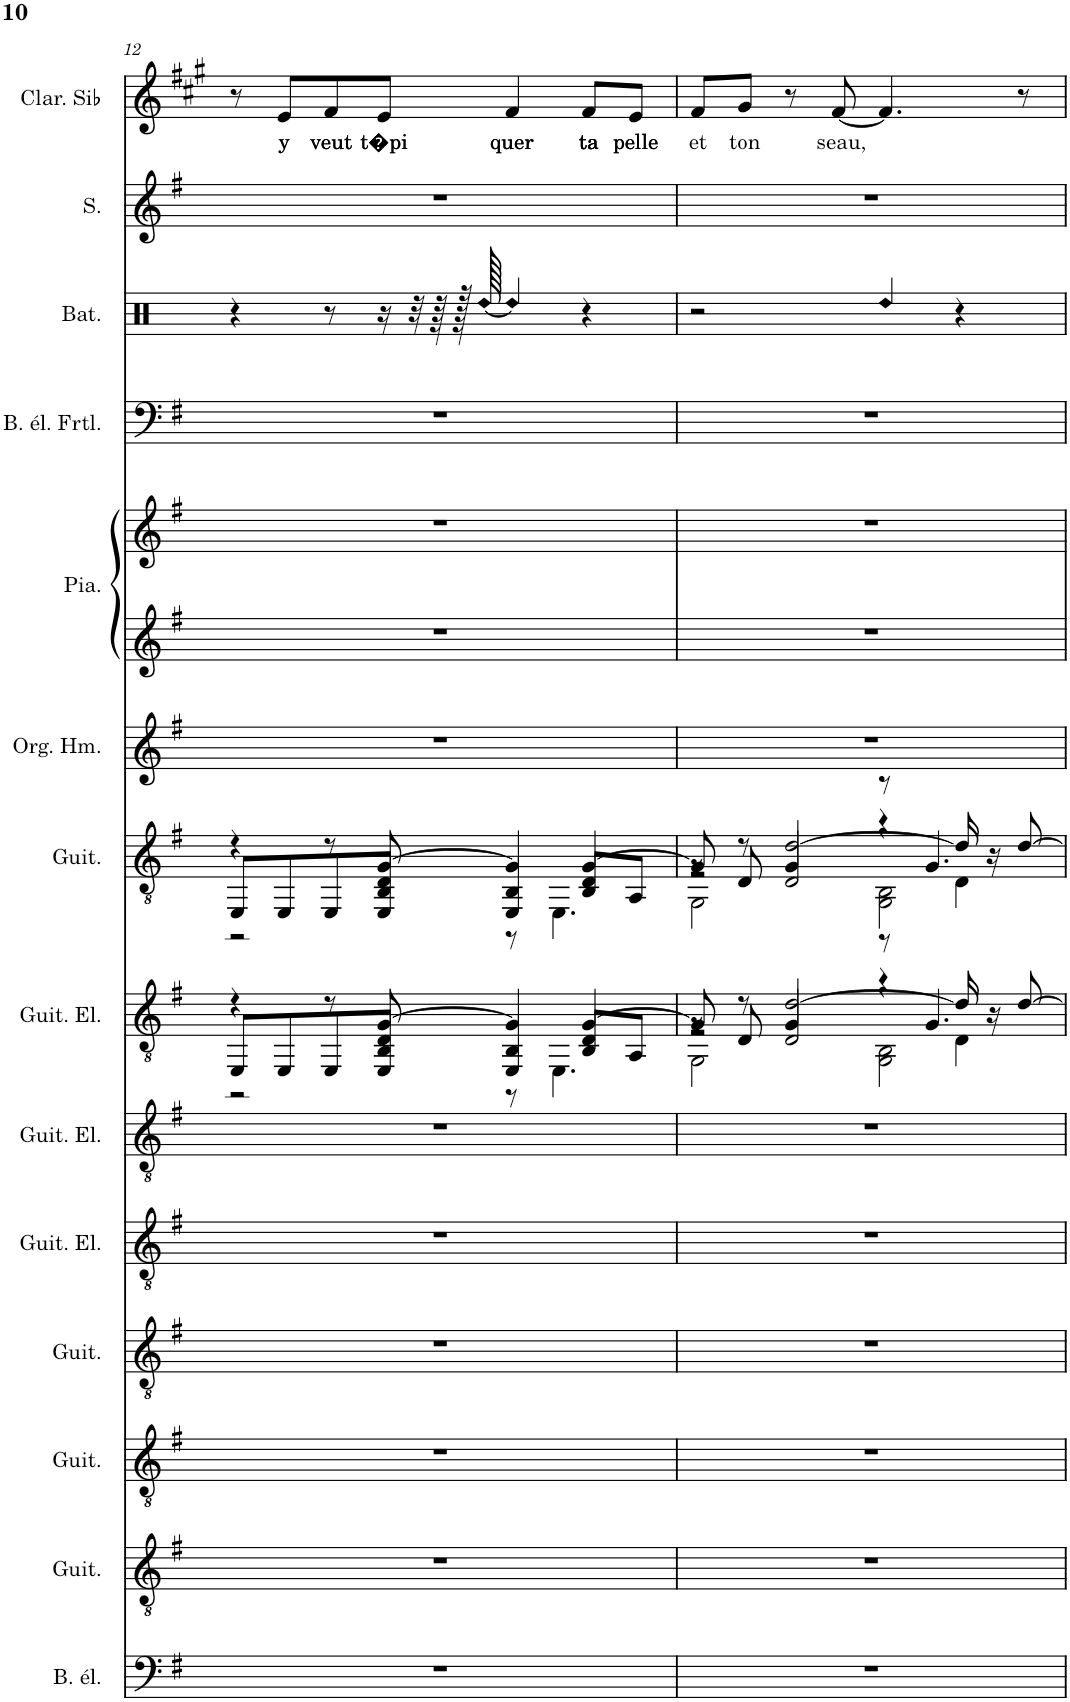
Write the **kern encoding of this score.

**kern	**kern	**kern	**kern	**kern	**kern	**kern	**kern	**kern	**kern	**kern	**kern	**kern	**kern	**kern	**text
*part14	*part13	*part12	*part11	*part10	*part9	*part8	*part7	*part6	*part5	*part5	*part4	*part3	*part2	*part1	*part1
*staff15	*staff14	*staff13	*staff12	*staff11	*staff10	*staff9	*staff8	*staff7	*staff6	*staff5	*staff4	*staff3	*staff2	*staff1	*staff1
*I"Basse électrique à 6 cordes, Harmoniques	*I"Guitare acoustique, �cho 2	*I"Guitare acoustique, �cho 1	*I"Guitare acoustique, Guitare 5	*I"Guitare électrique, Guitare 4	*I"Guitare électrique, Guitare 3	*I"Guitare électrique, Guitare 2	*I"Guitare acoustique, Guitare 1	*I"Orgue Hammond, Clavier 2	*I"Piano, Clavier 1	*	*I"Basse électrique fretless, Basse	*I"Batterie, Batterie	*I"Soprano, Choeurs	*I"Clarinette en Sib	*
*I'B. él.	*I'Guit.	*I'Guit.	*I'Guit.	*I'Guit. El.	*I'Guit. El.	*I'Guit. El.	*I'Guit.	*I'Org. Hm.	*I'Pia.	*	*I'B. él. Frtl.	*I'Bat.	*I'S.	*I'Clar. Sib	*
!!LO:PB:g=z
*clefF4	*clefGv2	*clefGv2	*clefGv2	*clefGv2	*clefGv2	*clefGv2	*clefGv2	*clefG2	*clefG2	*clefG2	*clefF4	*clefX	*clefG2	*clefG2	*
*Trd7c12	*	*	*	*	*	*	*	*	*	*	*Trd7c12	*	*	*Trd1c2	*
*k[f#]	*k[f#]	*k[f#]	*k[f#]	*k[f#]	*k[f#]	*k[f#]	*k[f#]	*k[f#]	*k[f#]	*k[f#]	*k[f#]	*k[]	*k[f#]	*k[f#c#g#]	*
*M4/4	*M4/4	*M4/4	*M4/4	*M4/4	*M4/4	*M4/4	*M4/4	*M4/4	*M4/4	*M4/4	*M4/4	*M4/4	*M4/4	*M4/4	*
=12	=12	=12	=12	=12	=12	=12	=12	=12	=12	=12	=12	=12	=12	=12	=12
*	*	*	*	*	*	*^	*^	*	*	*	*	*	*	*	*
*	*	*	*	*	*	*	*^	*	*^	*	*	*	*	*	*	*	*
1r	1r	1r	1r	1r	1r	4r	8EE/L	2r	4r	8EE/L	2r	1r	1r	1r	1r	4r	1r	8r	.
!	!	!	!	!	!	!	!	!	!	!	!	!	!	!	!	!	!	!	!LO:LY:b
.	.	.	.	.	.	.	8EE/	.	.	8EE/	.	.	.	.	.	.	.	8e/L	y
!	!	!	!	!	!	!	!	!	!	!	!	!	!	!	!	!	!	!	!LO:LY:b
.	.	.	.	.	.	8r	8EE/	.	8r	8EE/	.	.	.	.	.	8r	.	8f#/	veut
!	!	!	!	!	!	!	!	!	!	!	!	!	!	!	!	!	!	!	!LO:LY:b
.	.	.	.	.	.	[8G/	8EE/ 8BB/ 8D/J	.	[8G/	8EE/ 8BB/ 8D/J	.	.	.	.	.	16r	.	8e/J	t�pi
.	.	.	.	.	.	.	.	.	.	.	.	.	.	.	.	32r	.	.	.
.	.	.	.	.	.	.	.	.	.	.	.	.	.	.	.	64r	.	.	.
.	.	.	.	.	.	.	.	.	.	.	.	.	.	.	.	128r	.	.	.
!	!	!	!	!	!	!	!	!	!	!	!	!	!	!	!	!LO:N:head=diamond	!	!	!
.	.	.	.	.	.	.	.	.	.	.	.	.	.	.	.	[128Rdd/	.	.	.
!	!	!	!	!	!	!	!	!	!	!	!	!	!	!	!	!LO:N:head=diamond	!	!	!LO:LY:b
.	.	.	.	.	.	4G/]	4EE/ 4BB/	8r	4G/]	4EE/ 4BB/	8r	.	.	.	.	4Rdd/]	.	4f#/	quer
.	.	.	.	.	.	.	.	4.EE\	.	.	4.EE\	.	.	.	.	.	.	.	.
!	!	!	!	!	!	!	!	!	!	!	!	!	!	!	!	!	!	!	!LO:LY:b
.	.	.	.	.	.	[4G/	8BB/ 8D/L	.	[4G/	8BB/ 8D/L	.	.	.	.	.	4r	.	8f#/L	ta
!	!	!	!	!	!	!	!	!	!	!	!	!	!	!	!	!	!	!	!LO:LY:b
.	.	.	.	.	.	.	8AA/J	.	.	8AA/J	.	.	.	.	.	.	.	8e/J	pelle
=13	=13	=13	=13	=13	=13	=13	=13	=13	=13	=13	=13	=13	=13	=13	=13	=13	=13	=13	=13
*	*	*	*	*	*	*	*	*^	*	*	*^	*	*	*	*	*	*	*	*
!	!	!	!	!	!	!	!	!	!	!	!	!	!	!	!	!	!	!	!	!	!LO:LY:b
1r	1r	1r	1r	1r	1r	8G/]	2r	8r	2GG\	8G/]	2r	8r	2GG\	1r	1r	1r	1r	2r	1r	8f#/L	et
!	!	!	!	!	!	!	!	!	!	!	!	!	!	!	!	!	!	!	!	!	!LO:LY:b
.	.	.	.	.	.	8r	.	8D/	.	8r	.	8D/	.	.	.	.	.	.	.	8g#/J	ton
.	.	.	.	.	.	4G/	.	2D/ [2d/	.	4G/	.	2D/ [2d/	.	.	.	.	.	.	.	8r	.
!	!	!	!	!	!	!	!	!	!	!	!	!	!	!	!	!	!	!	!	!	!LO:LY:b
.	.	.	.	.	.	.	.	.	.	.	.	.	.	.	.	.	.	.	.	[8f#/	seau,
!	!	!	!	!	!	!	!	!	!	!	!	!	!	!	!	!	!	!LO:N:head=diamond	!	!	!
.	.	.	.	.	.	8r	4r	.	2GG\ 2BB\	8r	4r	.	2GG\ 2BB\	.	.	.	.	4Rdd/	.	4.f#/]	.
.	.	.	.	.	.	4.G/	.	.	.	4.G/	.	.	.	.	.	.	.	.	.	.	.
.	.	.	.	.	.	.	4D\	16d/]	.	.	4D\	16d/]	.	.	.	.	.	4r	.	.	.
.	.	.	.	.	.	.	.	16r	.	.	.	16r	.	.	.	.	.	.	.	.	.
.	.	.	.	.	.	.	.	[8d/	.	.	.	[8d/	.	.	.	.	.	.	.	8r	.
*	*	*	*	*	*	*v	*v	*v	*v	*	*	*	*	*	*	*	*	*	*	*	*
*	*	*	*	*	*	*	*v	*v	*v	*v	*	*	*	*	*	*	*	*
=	=	=	=	=	=	=	=	=	=	=	=	=	=	=	=
*-	*-	*-	*-	*-	*-	*-	*-	*-	*-	*-	*-	*-	*-	*-	*-
